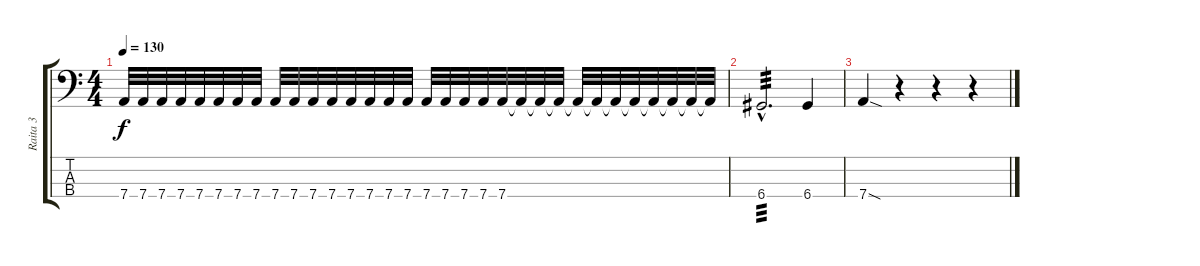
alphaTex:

\track ("Raita 3" "Raita 3") {instrument electricbasspick}
\staff {score tabs}
\tuning (G2 D2 A1 D1) {hide}
\ts (4 4)
\tempo 130
\clef f4
\ks c
7.4.32{dy f} 7.4.32 7.4.32 7.4.32 7.4.32 7.4.32 7.4.32 7.4.32 7.4.32 7.4.32 7.4.32 7.4.32 7.4.32 7.4.32 7.4.32 7.4.32 7.4.32 7.4.32 7.4.32 7.4.32 7.4.32 7.4{t}.32 7.4{t}.32 7.4{t}.32 7.4{t}.32 7.4{t}.32 7.4{t}.32 7.4{t}.32 7.4{t}.32 7.4{t}.32 7.4{t}.32 7.4{t}.32 |
6.4{hac}.2{d tp 3} 6.4.4 |
7.4{sod}.4 r.4 r.4 r.4
